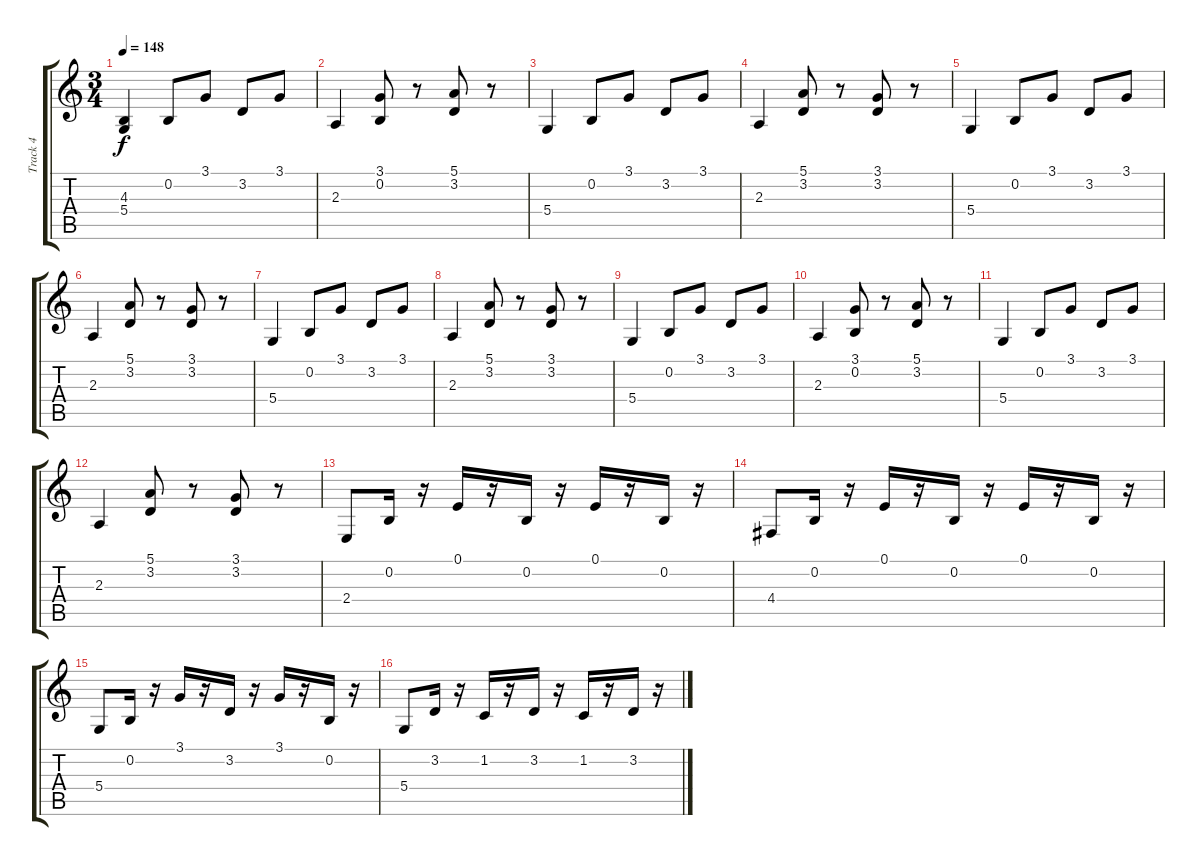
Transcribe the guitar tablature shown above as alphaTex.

\track ("Track 4" "Track 4") {instrument viola}
\staff {score tabs}
\tuning (E4 B3 G3 D3 A2 E2) {hide}
\ts (3 4)
\tempo 148
\clef g2
\ks c
(4.3 5.4).4{dy f} 0.2.8 3.1.8 3.2.8 3.1.8 |
2.3.4 (3.1 0.2).8 r.8 (5.1 3.2).8 r.8 |
5.4.4 0.2.8 3.1.8 3.2.8 3.1.8 |
2.3.4 (5.1 3.2).8 r.8 (3.1 3.2).8 r.8 |
5.4.4 0.2.8 3.1.8 3.2.8 3.1.8 |
2.3.4 (5.1 3.2).8 r.8 (3.1 3.2).8 r.8 |
5.4.4 0.2.8 3.1.8 3.2.8 3.1.8 |
2.3.4 (5.1 3.2).8 r.8 (3.1 3.2).8 r.8 |
5.4.4 0.2.8 3.1.8 3.2.8 3.1.8 |
2.3.4 (3.1 0.2).8 r.8 (5.1 3.2).8 r.8 |
5.4.4 0.2.8 3.1.8 3.2.8 3.1.8 |
2.3.4 (5.1 3.2).8 r.8 (3.1 3.2).8 r.8 |
2.4.8 0.2.16 r.16 0.1.16 r.16 0.2.16 r.16 0.1.16 r.16 0.2.16 r.16 |
4.4.8 0.2.16 r.16 0.1.16 r.16 0.2.16 r.16 0.1.16 r.16 0.2.16 r.16 |
5.4.8 0.2.16 r.16 3.1.16 r.16 3.2.16 r.16 3.1.16 r.16 0.2.16 r.16 |
5.4.8 3.2.16 r.16 1.2.16 r.16 3.2.16 r.16 1.2.16 r.16 3.2.16 r.16
